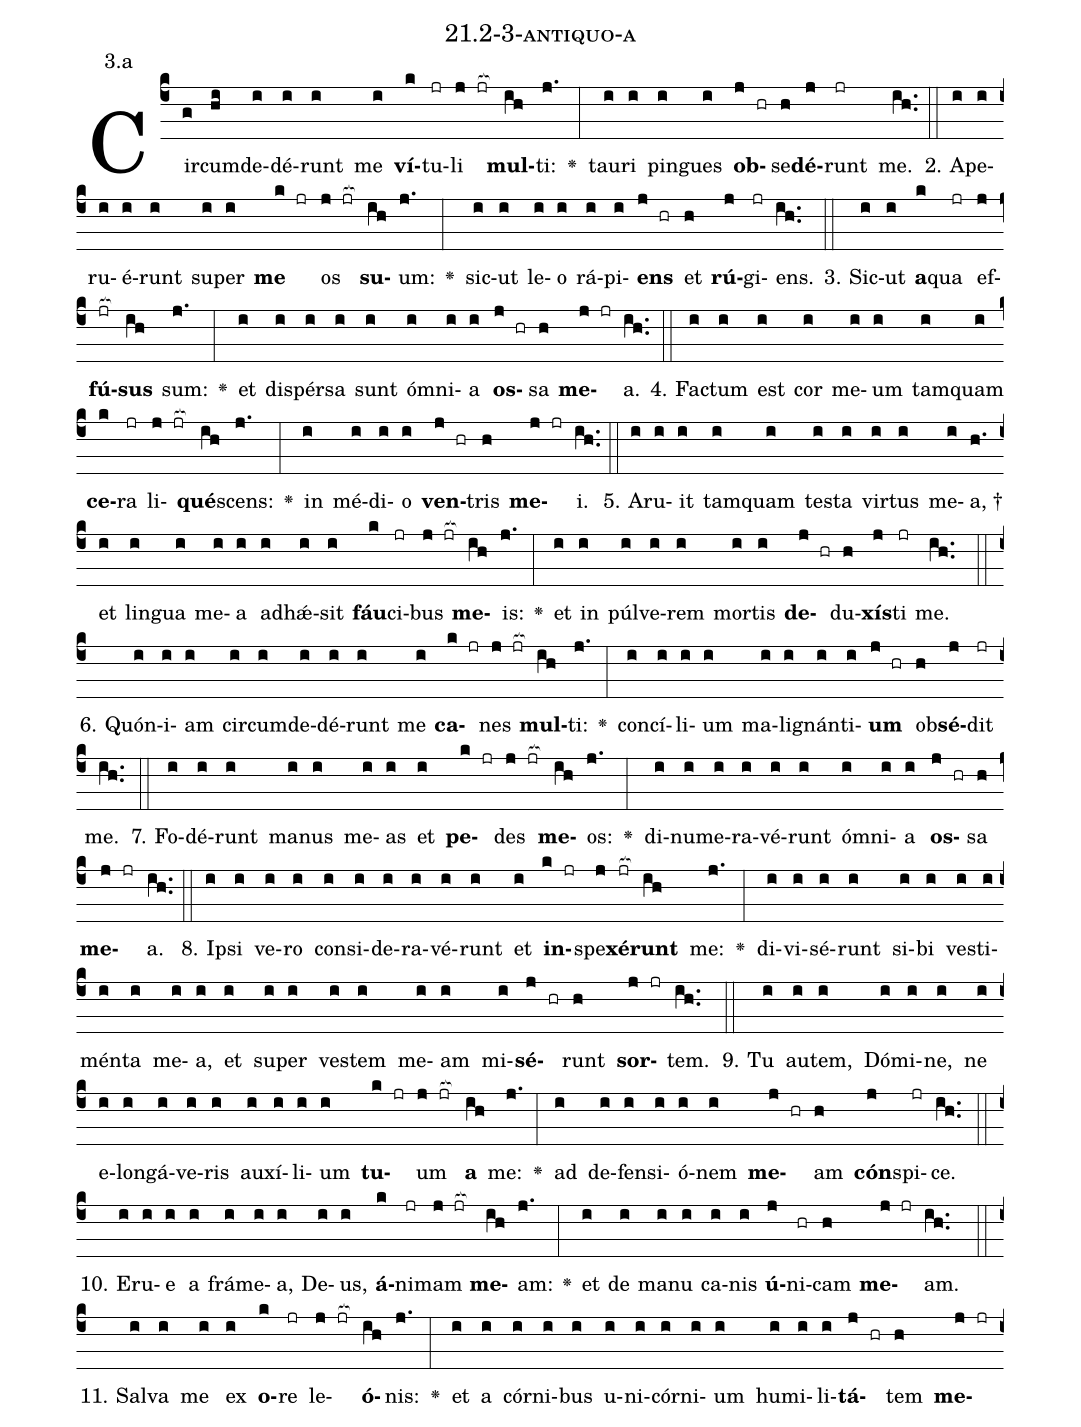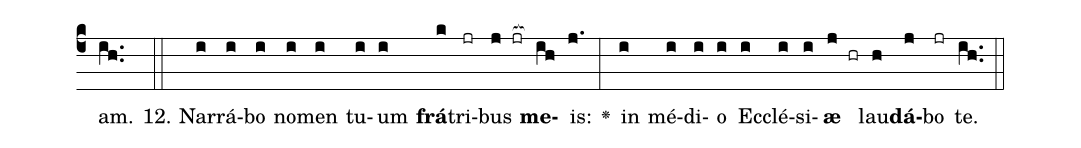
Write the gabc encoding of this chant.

name: 21.2-3-antiquo-a;
annotation: 3.a;
%%
(c4)Cir(g)cum(hi)de(i)dé(i)runt(i) me(i) <b>ví</b>(k)tu(jr)li(j jr[ocb:1{]) <b>mul</b>(ih[ocb:0}])ti:(j.) <v>\greheightstar</v>(:) tau(i)ri(i) pin(i)gues(i) <b>ob</b>(j hr)se(h)<b>dé</b>(j)runt(jr) me.(ih..) (::)
2. A(i)pe(i)ru(i)é(i)runt(i) su(i)per(i) <b>me</b>(k jr) os(j jr[ocb:1{]) <b>su</b>(ih[ocb:0}])um:(j.) <v>\greheightstar</v>(:) sic(i)ut(i) le(i)o(i) rá(i)pi(i)<b>ens</b>(j hr) et(h) <b>rú</b>(j)gi(jr)ens.(ih..) (::)
3. Sic(i)ut(i) <b>a</b>(k)qua(jr) ef(j)<b>fú</b>(jr[ocb:1{])<b>sus</b>(ih[ocb:0}]) sum:(j.) <v>\greheightstar</v>(:) et(i) di(i)spér(i)sa(i) sunt(i) óm(i)ni(i)a(i) <b>os</b>(j hr)sa(h) <b>me</b>(j jr)a.(ih..) (::)
4. Fac(i)tum(i) est(i) cor(i) me(i)um(i) tam(i)quam(i) <b>ce</b>(k)ra(jr) li(j jr[ocb:1{])<b>qué</b>(ih[ocb:0}])scens:(j.) <v>\greheightstar</v>(:) in(i) mé(i)di(i)o(i) <b>ven</b>(j hr)tris(h) <b>me</b>(j jr)i.(ih..) (::)
5. A(i)ru(i)it(i) tam(i)quam(i) tes(i)ta(i) vir(i)tus(i) me(i)a, †(h.) et(i) lin(i)gua(i) me(i)a(i) ad(i)hǽ(i)sit(i) <b>fáu</b>(k)ci(jr)bus(j jr[ocb:1{]) <b>me</b>(ih[ocb:0}])is:(j.) <v>\greheightstar</v>(:) et(i) in(i) púl(i)ve(i)rem(i) mor(i)tis(i) <b>de</b>(j hr)du(h)<b>xís</b>(j)ti(jr) me.(ih..) (::)
6. Quón(i)i(i)am(i) cir(i)cum(i)de(i)dé(i)runt(i) me(i) <b>ca</b>(k jr)nes(j jr[ocb:1{]) <b>mul</b>(ih[ocb:0}])ti:(j.) <v>\greheightstar</v>(:) con(i)cí(i)li(i)um(i) ma(i)li(i)gnán(i)ti(i)<b>um</b>(j hr) ob(h)<b>sé</b>(j)dit(jr) me.(ih..) (::)
7. Fo(i)dé(i)runt(i) ma(i)nus(i) me(i)as(i) et(i) <b>pe</b>(k jr)des(j jr[ocb:1{]) <b>me</b>(ih[ocb:0}])os:(j.) <v>\greheightstar</v>(:) di(i)nu(i)me(i)ra(i)vé(i)runt(i) óm(i)ni(i)a(i) <b>os</b>(j hr)sa(h) <b>me</b>(j jr)a.(ih..) (::)
8. Ip(i)si(i) ve(i)ro(i) con(i)si(i)de(i)ra(i)vé(i)runt(i) et(i) <b>in</b>(k jr)spe(j)<b>xé</b>(jr[ocb:1{])<b>runt</b>(ih[ocb:0}]) me:(j.) <v>\greheightstar</v>(:) di(i)vi(i)sé(i)runt(i) si(i)bi(i) ves(i)ti(i)mén(i)ta(i) me(i)a,(i) et(i) su(i)per(i) ves(i)tem(i) me(i)am(i) mi(i)<b>sé</b>(j hr)runt(h) <b>sor</b>(j jr)tem.(ih..) (::)
9. Tu(i) au(i)tem,(i) Dó(i)mi(i)ne,(i) ne(i) e(i)lon(i)gá(i)ve(i)ris(i) au(i)xí(i)li(i)um(i) <b>tu</b>(k jr)um(j jr[ocb:1{]) <b>a</b>(ih[ocb:0}]) me:(j.) <v>\greheightstar</v>(:) ad(i) de(i)fen(i)si(i)ó(i)nem(i) <b>me</b>(j hr)am(h) <b>cón</b>(j)spi(jr)ce.(ih..) (::)
10. E(i)ru(i)e(i) a(i) frá(i)me(i)a,(i) De(i)us,(i) <b>á</b>(k)ni(jr)mam(j jr[ocb:1{]) <b>me</b>(ih[ocb:0}])am:(j.) <v>\greheightstar</v>(:) et(i) de(i) ma(i)nu(i) ca(i)nis(i) <b>ú</b>(j)ni(hr)cam(h) <b>me</b>(j jr)am.(ih..) (::)
11. Sal(i)va(i) me(i) ex(i) <b>o</b>(k)re(jr) le(j jr[ocb:1{])<b>ó</b>(ih[ocb:0}])nis:(j.) <v>\greheightstar</v>(:) et(i) a(i) cór(i)ni(i)bus(i) u(i)ni(i)cór(i)ni(i)um(i) hu(i)mi(i)li(i)<b>tá</b>(j hr)tem(h) <b>me</b>(j jr)am.(ih..) (::)
12. Nar(i)rá(i)bo(i) no(i)men(i) tu(i)um(i) <b>frá</b>(k)tri(jr)bus(j jr[ocb:1{]) <b>me</b>(ih[ocb:0}])is:(j.) <v>\greheightstar</v>(:) in(i) mé(i)di(i)o(i) Ec(i)clé(i)si(i)<b>æ</b>(j hr) lau(h)<b>dá</b>(j)bo(jr) te.(ih..) (::)
